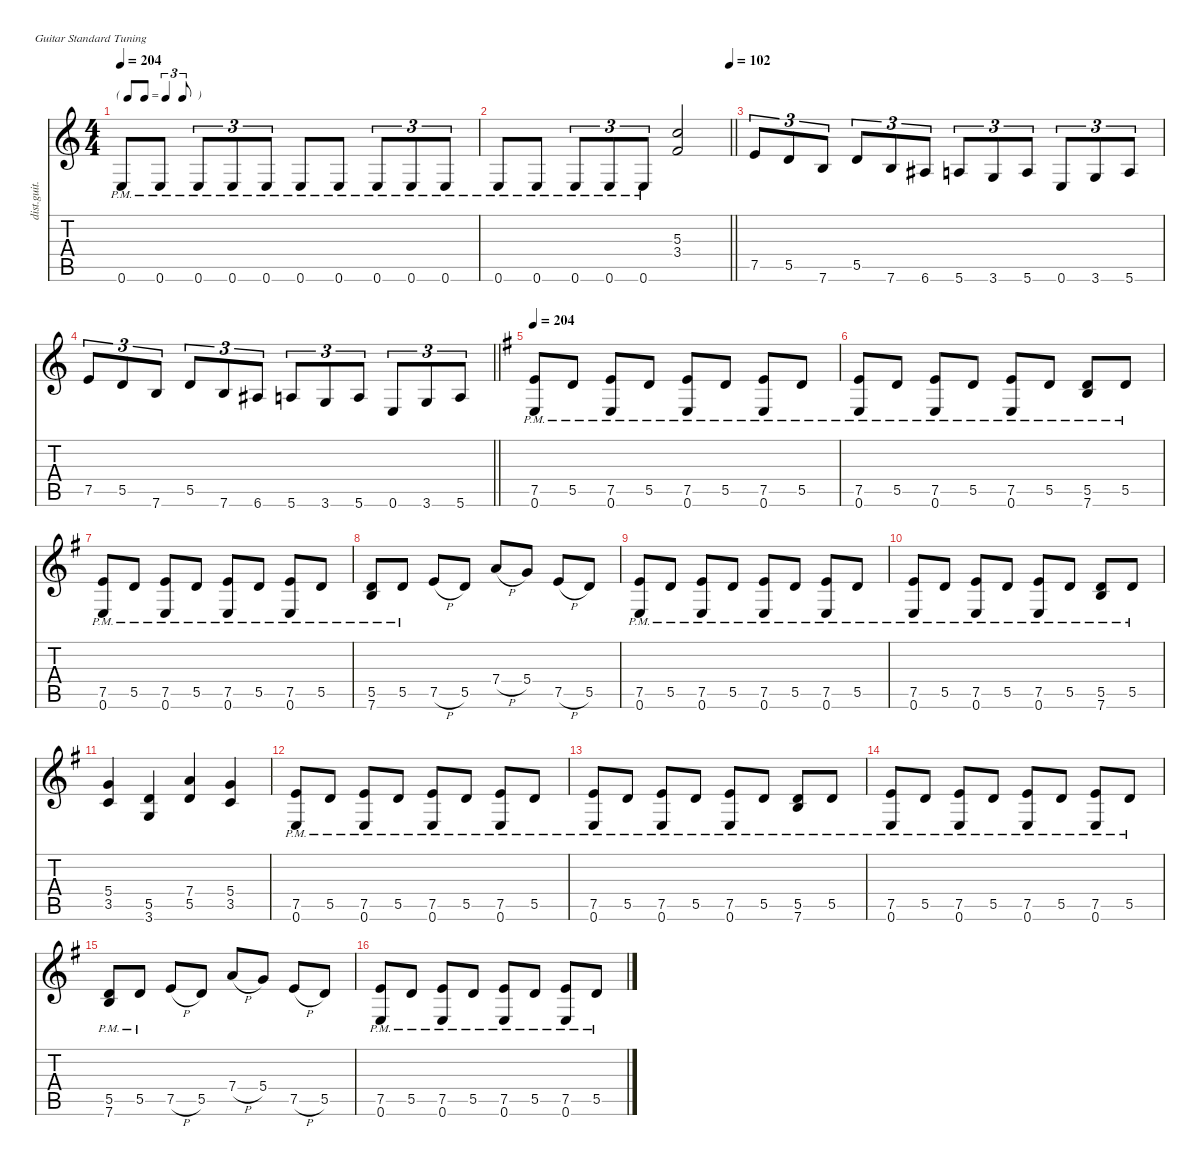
\defaultSystemsLayout 4
\hideDynamics
\bracketExtendMode nobrackets
\otherSystemsTrackNameOrientation horizontal
\track ("James Hetfield" "dist.guit.") {defaultSystemsLayout 8 mute instrument distortionguitar}
\staff {score tabs}
\tuning (E4 B3 G3 D3 A2 E2)
\ts (4 4)
\tf triplet8th
\tempo 204
\clef g2
\ks aminor
0.6{pm}.8{dy f beam Up} 0.6{pm}.8{beam Up} 0.6{pm}.8{tu (3 2) beam Up} 0.6{pm}.8{tu (3 2) beam Up} 0.6{pm}.8{tu (3 2) beam Up} 0.6{pm}.8{beam Up} 0.6{pm}.8{beam Up} 0.6{pm}.8{tu (3 2) beam Up} 0.6{pm}.8{tu (3 2) beam Up} 0.6{pm}.8{tu (3 2) beam Up} |
\tempo (102 1)
\barLineRight lightlight
0.6{pm}.8{beam Up} 0.6{pm}.8{beam Up} 0.6{pm}.8{tu (3 2) beam Up} 0.6{pm}.8{tu (3 2) beam Up} 0.6{pm}.8{tu (3 2) beam Up} (5.3 3.4).2{beam Up} |
7.5.8{tu (3 2) beam Up} 5.5.8{tu (3 2) beam Up} 7.6.8{tu (3 2) beam Up} 5.5.8{tu (3 2) beam Up} 7.6.8{tu (3 2) beam Up} 6.6{acc #}.8{tu (3 2) beam Up} 5.6.8{tu (3 2) beam Up} 3.6.8{tu (3 2) beam Up} 5.6.8{tu (3 2) beam Up} 0.6.8{tu (3 2) beam Up} 3.6.8{tu (3 2) beam Up} 5.6.8{tu (3 2) beam Up} |
\barLineRight lightlight
7.5.8{tu (3 2) beam Up} 5.5.8{tu (3 2) beam Up} 7.6.8{tu (3 2) beam Up} 5.5.8{tu (3 2) beam Up} 7.6.8{tu (3 2) beam Up} 6.6{acc #}.8{tu (3 2) beam Up} 5.6.8{tu (3 2) beam Up} 3.6.8{tu (3 2) beam Up} 5.6.8{tu (3 2) beam Up} 0.6.8{tu (3 2) beam Up} 3.6.8{tu (3 2) beam Up} 5.6.8{tu (3 2) beam Up} |
\tempo 204
\ks eminor
(7.5{pm acc forcenatural} 0.6{pm acc forcenatural}).8{beam Up} 5.5{pm acc forcenatural}.8{beam Up} (7.5{pm acc forcenatural} 0.6{pm acc forcenatural}).8{beam Up} 5.5{pm acc forcenatural}.8{beam Up} (7.5{pm acc forcenatural} 0.6{pm acc forcenatural}).8{beam Up} 5.5{pm acc forcenatural}.8{beam Up} (7.5{pm acc forcenatural} 0.6{pm acc forcenatural}).8{beam Up} 5.5{pm acc forcenatural}.8{beam Up} |
(7.5{pm acc forcenatural} 0.6{pm acc forcenatural}).8{beam Up} 5.5{pm acc forcenatural}.8{beam Up} (7.5{pm acc forcenatural} 0.6{pm acc forcenatural}).8{beam Up} 5.5{pm acc forcenatural}.8{beam Up} (7.5{pm acc forcenatural} 0.6{pm acc forcenatural}).8{beam Up} 5.5{pm acc forcenatural}.8{beam Up} (5.5{pm acc forcenatural} 7.6{pm acc forcenatural}).8{beam Up} 5.5{pm acc forcenatural}.8{beam Up} |
(7.5{pm acc forcenatural} 0.6{pm acc forcenatural}).8{beam Up} 5.5{pm acc forcenatural}.8{beam Up} (7.5{pm acc forcenatural} 0.6{pm acc forcenatural}).8{beam Up} 5.5{pm acc forcenatural}.8{beam Up} (7.5{pm acc forcenatural} 0.6{pm acc forcenatural}).8{beam Up} 5.5{pm acc forcenatural}.8{beam Up} (7.5{pm acc forcenatural} 0.6{pm acc forcenatural}).8{beam Up} 5.5{pm acc forcenatural}.8{beam Up} |
(5.5{pm acc forcenatural} 7.6{pm acc forcenatural}).8{beam Up} 5.5{pm acc forcenatural}.8{beam Up} 7.5{h acc forcenatural}.8{beam Up} 5.5{acc forcenatural}.8{beam Up} 7.4{h acc forcenatural}.8{beam Up} 5.4{acc forcenatural}.8{beam Up} 7.5{h acc forcenatural}.8{beam Up} 5.5{acc forcenatural}.8{beam Up} |
(7.5{pm acc forcenatural} 0.6{pm acc forcenatural}).8{beam Up} 5.5{pm acc forcenatural}.8{beam Up} (7.5{pm acc forcenatural} 0.6{pm acc forcenatural}).8{beam Up} 5.5{pm acc forcenatural}.8{beam Up} (7.5{pm acc forcenatural} 0.6{pm acc forcenatural}).8{beam Up} 5.5{pm acc forcenatural}.8{beam Up} (7.5{pm acc forcenatural} 0.6{pm acc forcenatural}).8{beam Up} 5.5{pm acc forcenatural}.8{beam Up} |
(7.5{pm acc forcenatural} 0.6{pm acc forcenatural}).8{beam Up} 5.5{pm acc forcenatural}.8{beam Up} (7.5{pm acc forcenatural} 0.6{pm acc forcenatural}).8{beam Up} 5.5{pm acc forcenatural}.8{beam Up} (7.5{pm acc forcenatural} 0.6{pm acc forcenatural}).8{beam Up} 5.5{pm acc forcenatural}.8{beam Up} (5.5{pm acc forcenatural} 7.6{pm acc forcenatural}).8{beam Up} 5.5{pm acc forcenatural}.8{beam Up} |
(5.4{acc forcenatural} 3.5{acc forcenatural}).4{beam Up} (5.5{acc forcenatural} 3.6{acc forcenatural}).4{beam Up} (7.4{acc forcenatural} 5.5{acc forcenatural}).4{beam Up} (5.4{acc forcenatural} 3.5{acc forcenatural}).4{beam Up} |
(7.5{pm acc forcenatural} 0.6{pm acc forcenatural}).8{beam Up} 5.5{pm acc forcenatural}.8{beam Up} (7.5{pm acc forcenatural} 0.6{pm acc forcenatural}).8{beam Up} 5.5{pm acc forcenatural}.8{beam Up} (7.5{pm acc forcenatural} 0.6{pm acc forcenatural}).8{beam Up} 5.5{pm acc forcenatural}.8{beam Up} (7.5{pm acc forcenatural} 0.6{pm acc forcenatural}).8{beam Up} 5.5{pm acc forcenatural}.8{beam Up} |
(7.5{pm acc forcenatural} 0.6{pm acc forcenatural}).8{beam Up} 5.5{pm acc forcenatural}.8{beam Up} (7.5{pm acc forcenatural} 0.6{pm acc forcenatural}).8{beam Up} 5.5{pm acc forcenatural}.8{beam Up} (7.5{pm acc forcenatural} 0.6{pm acc forcenatural}).8{beam Up} 5.5{pm acc forcenatural}.8{beam Up} (5.5{pm acc forcenatural} 7.6{pm acc forcenatural}).8{beam Up} 5.5{pm acc forcenatural}.8{beam Up} |
(7.5{pm acc forcenatural} 0.6{pm acc forcenatural}).8{beam Up} 5.5{pm acc forcenatural}.8{beam Up} (7.5{pm acc forcenatural} 0.6{pm acc forcenatural}).8{beam Up} 5.5{pm acc forcenatural}.8{beam Up} (7.5{pm acc forcenatural} 0.6{pm acc forcenatural}).8{beam Up} 5.5{pm acc forcenatural}.8{beam Up} (7.5{pm acc forcenatural} 0.6{pm acc forcenatural}).8{beam Up} 5.5{pm acc forcenatural}.8{beam Up} |
(5.5{pm acc forcenatural} 7.6{pm acc forcenatural}).8{beam Up} 5.5{pm acc forcenatural}.8{beam Up} 7.5{h acc forcenatural}.8{beam Up} 5.5{acc forcenatural}.8{beam Up} 7.4{h acc forcenatural}.8{beam Up} 5.4{acc forcenatural}.8{beam Up} 7.5{h acc forcenatural}.8{beam Up} 5.5{acc forcenatural}.8{beam Up} |
(7.5{pm acc forcenatural} 0.6{pm acc forcenatural}).8{beam Up} 5.5{pm acc forcenatural}.8{beam Up} (7.5{pm acc forcenatural} 0.6{pm acc forcenatural}).8{beam Up} 5.5{pm acc forcenatural}.8{beam Up} (7.5{pm acc forcenatural} 0.6{pm acc forcenatural}).8{beam Up} 5.5{pm acc forcenatural}.8{beam Up} (7.5{pm acc forcenatural} 0.6{pm acc forcenatural}).8{beam Up} 5.5{pm acc forcenatural}.8{beam Up}
